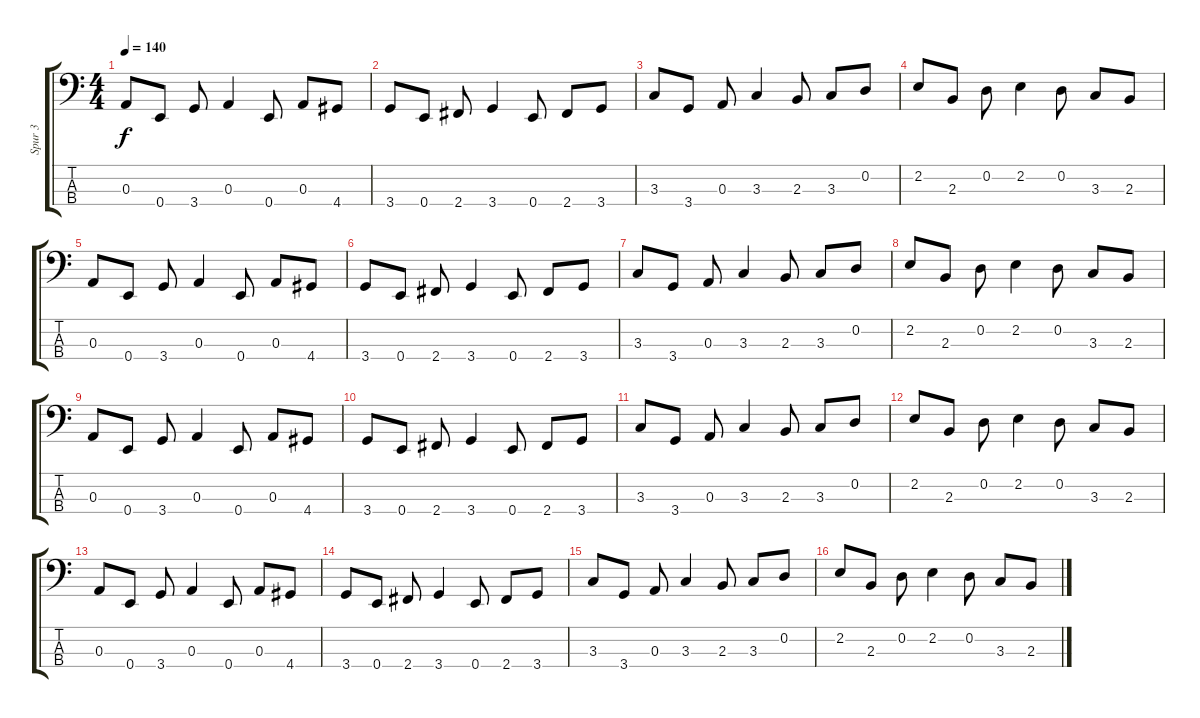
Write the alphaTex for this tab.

\track ("Spur 3" "Spur 3") {instrument synthbass1}
\staff {score tabs}
\tuning (G2 D2 A1 E1) {hide}
\ts (4 4)
\tempo 140
\clef f4
\ks c
0.3.8{dy f} 0.4.8 3.4.8 0.3.4 0.4.8 0.3.8 4.4.8 |
3.4.8 0.4.8 2.4.8 3.4.4 0.4.8 2.4.8 3.4.8 |
3.3.8 3.4.8 0.3.8 3.3.4 2.3.8 3.3.8 0.2.8 |
2.2.8 2.3.8 0.2.8 2.2.4 0.2.8 3.3.8 2.3.8 |
0.3.8 0.4.8 3.4.8 0.3.4 0.4.8 0.3.8 4.4.8 |
3.4.8 0.4.8 2.4.8 3.4.4 0.4.8 2.4.8 3.4.8 |
3.3.8 3.4.8 0.3.8 3.3.4 2.3.8 3.3.8 0.2.8 |
2.2.8 2.3.8 0.2.8 2.2.4 0.2.8 3.3.8 2.3.8 |
0.3.8 0.4.8 3.4.8 0.3.4 0.4.8 0.3.8 4.4.8 |
3.4.8 0.4.8 2.4.8 3.4.4 0.4.8 2.4.8 3.4.8 |
3.3.8 3.4.8 0.3.8 3.3.4 2.3.8 3.3.8 0.2.8 |
2.2.8 2.3.8 0.2.8 2.2.4 0.2.8 3.3.8 2.3.8 |
0.3.8 0.4.8 3.4.8 0.3.4 0.4.8 0.3.8 4.4.8 |
3.4.8 0.4.8 2.4.8 3.4.4 0.4.8 2.4.8 3.4.8 |
3.3.8 3.4.8 0.3.8 3.3.4 2.3.8 3.3.8 0.2.8 |
2.2.8 2.3.8 0.2.8 2.2.4 0.2.8 3.3.8 2.3.8
